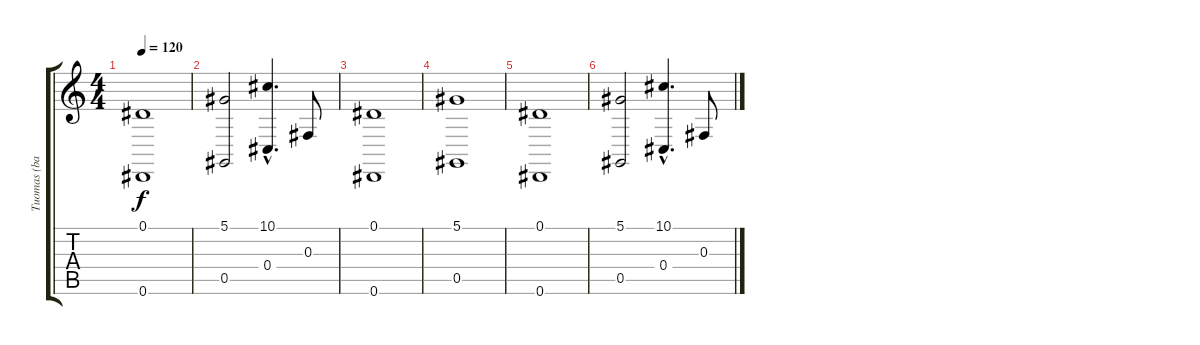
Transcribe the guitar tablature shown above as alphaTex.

\track ("Tuomas (background)" "Tuomas (ba") {instrument voiceoohs}
\staff {score tabs}
\tuning (Eb4 Bb3 Gb3 Db3 Ab2 Eb2) {hide}
\ts (4 4)
\tempo 120
\clef g2
\ks c
(0.1 0.6).1{dy f} |
(5.1 0.5).2 (10.1{hac} 0.4{hac}).4{d} 0.3.8 |
(0.1 0.6).1 |
(5.1 0.5).1 |
(0.1 0.6).1{volume 4} |
(5.1 0.5).2 (10.1{hac} 0.4{hac}).4{d} 0.3.8
